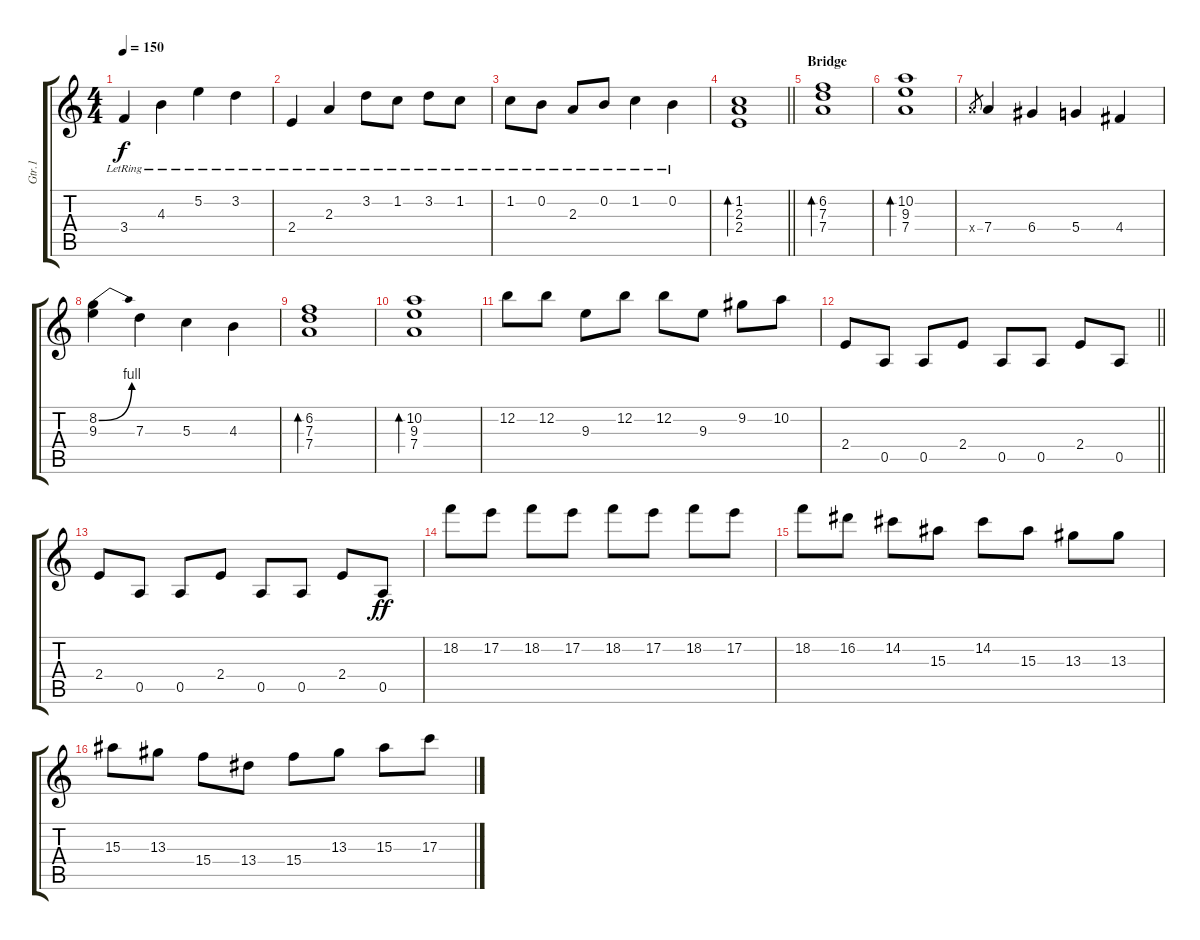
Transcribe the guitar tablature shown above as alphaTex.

\track ("Gtr.1" "Gtr.1") {instrument overdrivenguitar}
\staff {score tabs}
\tuning (E4 B3 G3 D3 A2 E2) {hide}
\ts (4 4)
\tempo 150
\clef g2
\ks c
3.4{lr}.4{dy f} 4.3{lr}.4 5.2{lr}.4 3.2{lr}.4 |
2.4{lr}.4 2.3{lr}.4 3.2{lr}.8 1.2{lr}.8 3.2{lr}.8 1.2{lr}.8 |
1.2{lr}.8 0.2{lr}.8 2.3{lr}.8 0.2{lr}.8 1.2{lr}.4 0.2{lr}.4 |
\barLineRight lightlight
(1.2 2.3 2.4).1{bd 480} |
\section ("" "Bridge")
(6.2 7.3 7.4).1{bd 480} |
(10.2 9.3 7.4).1{bd 480} |
7.4{x}.8{gr} 7.4.4 6.4.4 5.4.4 4.4.4 |
(8.2{be (bend 0 0 60 4)} 9.3).4 7.3.4 5.3.4 4.3.4 |
(6.2 7.3 7.4).1{bd 480} |
(10.2 9.3 7.4).1{bd 480} |
12.2.8 12.2.8 9.3.8 12.2.8 12.2.8 9.3.8 9.2.8 10.2.8 |
\barLineRight lightlight
2.4.8 0.5.8 0.5.8 2.4.8 0.5.8 0.5.8 2.4.8 0.5.8 |
2.4.8 0.5.8 0.5.8 2.4.8 0.5.8 0.5.8 2.4.8 0.5.8{dy ff} |
18.2.8 17.2.8 18.2.8 17.2.8 18.2.8 17.2.8 18.2.8 17.2.8 |
18.2.8 16.2.8 14.2.8 15.3.8 14.2.8 15.3.8 13.3.8 13.3.8 |
15.3.8 13.3.8 15.4.8 13.4.8 15.4.8 13.3.8 15.3.8 17.3.8
